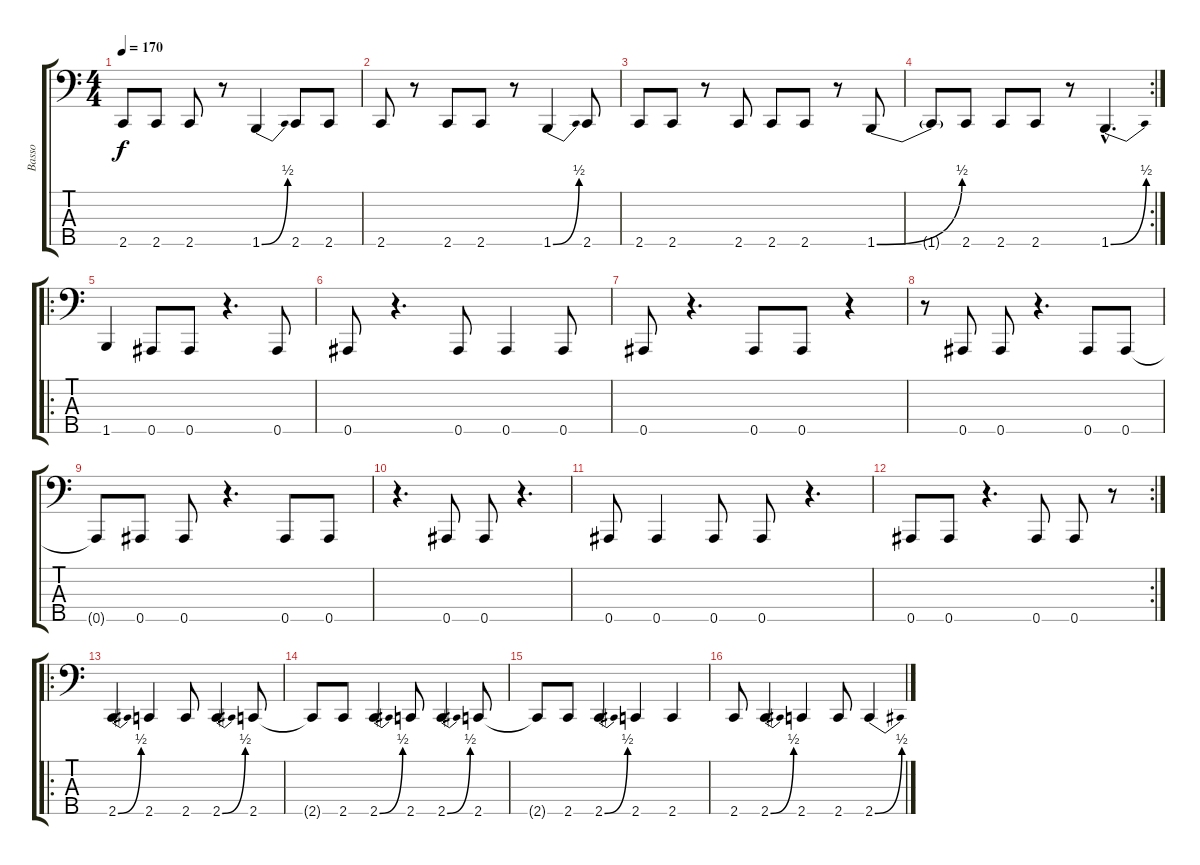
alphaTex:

\track ("Basso" "Basso") {instrument slapbass2}
\staff {score tabs}
\tuning (Gb2 Db2 Ab1 Eb1 Bb0) {hide}
\ts (4 4)
\tempo 170
\clef f4
\ks c
2.5.8{dy f} 2.5.8 2.5.8 r.8 1.5{be (bend 0 0 60 2)}.4 2.5.8 2.5.8 |
2.5.8 r.8 2.5.8 2.5.8 r.8 1.5{be (bend 0 0 60 2)}.4 2.5.8 |
2.5.8 2.5.8 r.8 2.5.8 2.5.8 2.5.8 r.8 1.5{be (bend 0 0 60 2)}.8 |
\rc 2
1.5{t}.8 2.5.8 2.5.8 2.5.8 r.8 1.5{be (bend 0 0 60 2) hac}.4{d} |
\ro
1.5.4 0.5.8 0.5.8 r.4{d} 0.5.8 |
0.5.8 r.4{d} 0.5.8 0.5.4 0.5.8 |
0.5.8 r.4{d} 0.5.8 0.5.8 r.4 |
r.8 0.5.8 0.5.8 r.4{d} 0.5.8 0.5.8 |
0.5{t}.8 0.5.8 0.5.8 r.4{d} 0.5.8 0.5.8 |
r.4{d} 0.5.8 0.5.8 r.4{d} |
0.5.8 0.5.4 0.5.8 0.5.8 r.4{d} |
\rc 2
0.5.8 0.5.8 r.4{d} 0.5.8 0.5.8 r.8 |
\ro
2.5{be (bend 0 0 60 2)}.4 2.5.4 2.5.8 2.5{be (bend 0 0 60 2)}.4 2.5.8 |
2.5{t}.8 2.5.8 2.5{be (bend 0 0 60 2)}.4 2.5.8 2.5{be (bend 0 0 60 2)}.4 2.5.8 |
2.5{t}.8 2.5.8 2.5{be (bend 0 0 60 2)}.4 2.5.4 2.5.4 |
2.5.8 2.5{be (bend 0 0 60 2)}.4 2.5.4 2.5.8 2.5{be (bend 0 0 60 2)}.4
